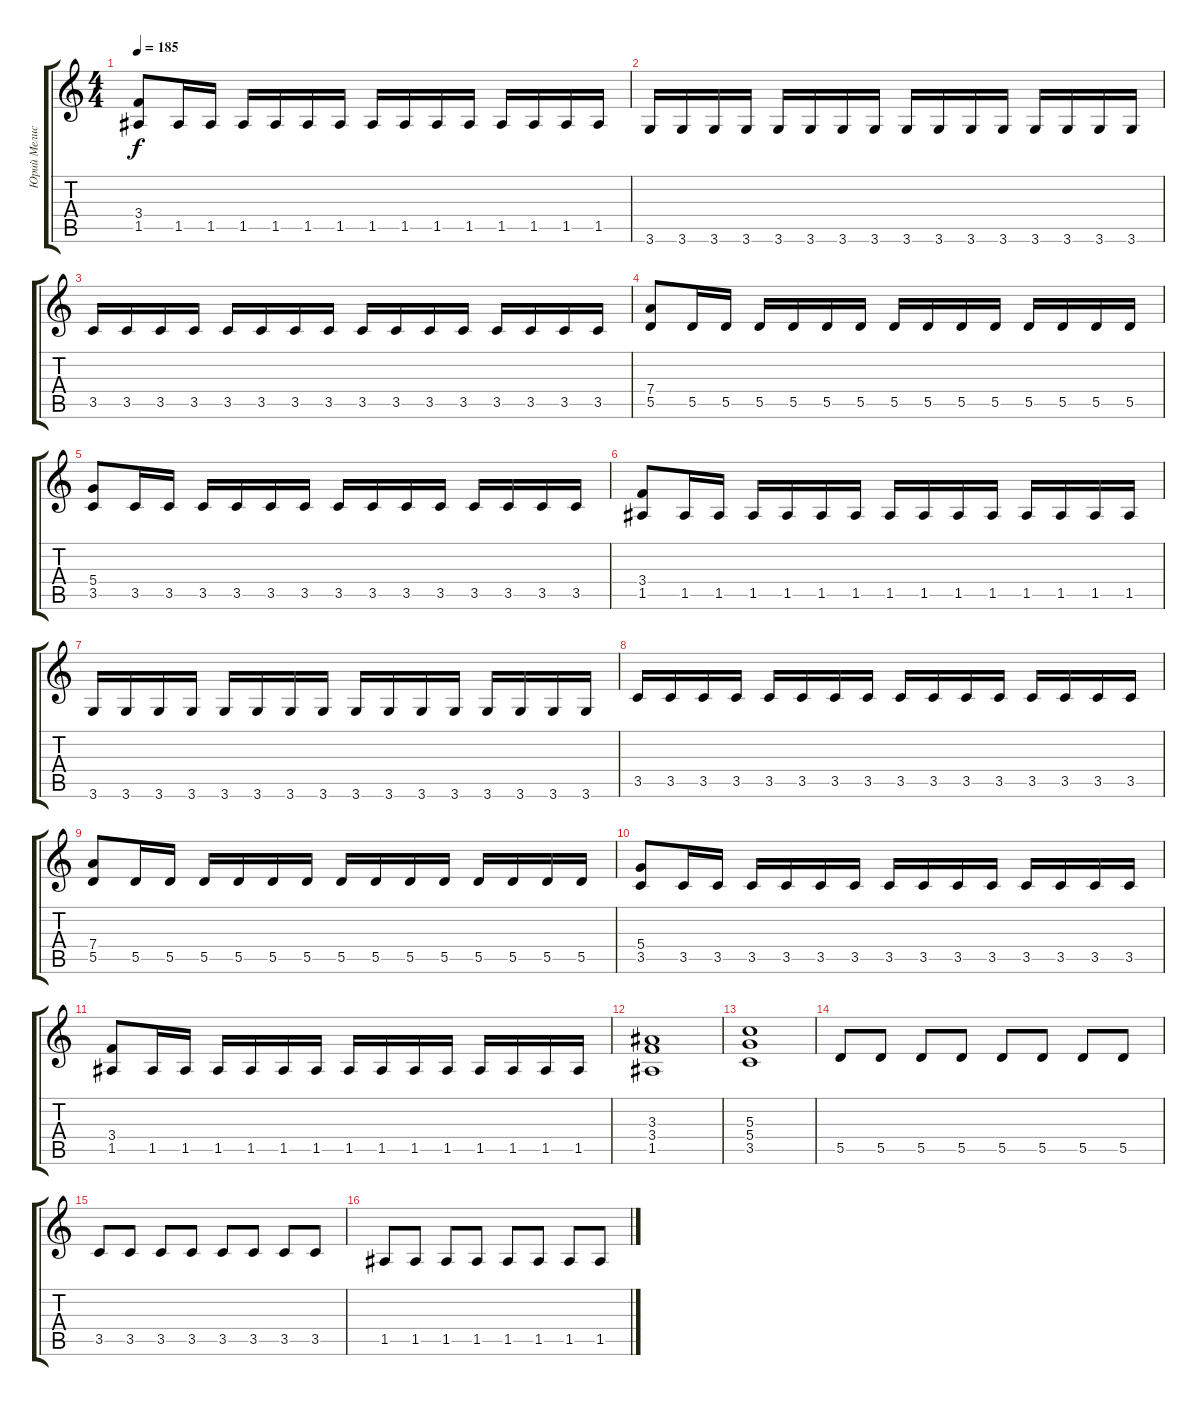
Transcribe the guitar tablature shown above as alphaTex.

\track ("Юрий Мелисов" "Юрий Мелис") {instrument distortionguitar}
\staff {score tabs}
\tuning (E4 B3 G3 D3 A2 E2) {hide}
\ts (4 4)
\tempo 185
\clef g2
\ks c
(3.4 1.5).8{dy f} 1.5.16 1.5.16 1.5.16 1.5.16 1.5.16 1.5.16 1.5.16 1.5.16 1.5.16 1.5.16 1.5.16 1.5.16 1.5.16 1.5.16 |
3.6.16 3.6.16 3.6.16 3.6.16 3.6.16 3.6.16 3.6.16 3.6.16 3.6.16 3.6.16 3.6.16 3.6.16 3.6.16 3.6.16 3.6.16 3.6.16 |
3.5.16 3.5.16 3.5.16 3.5.16 3.5.16 3.5.16 3.5.16 3.5.16 3.5.16 3.5.16 3.5.16 3.5.16 3.5.16 3.5.16 3.5.16 3.5.16 |
(7.4 5.5).8 5.5.16 5.5.16 5.5.16 5.5.16 5.5.16 5.5.16 5.5.16 5.5.16 5.5.16 5.5.16 5.5.16 5.5.16 5.5.16 5.5.16 |
(5.4 3.5).8 3.5.16 3.5.16 3.5.16 3.5.16 3.5.16 3.5.16 3.5.16 3.5.16 3.5.16 3.5.16 3.5.16 3.5.16 3.5.16 3.5.16 |
(3.4 1.5).8 1.5.16 1.5.16 1.5.16 1.5.16 1.5.16 1.5.16 1.5.16 1.5.16 1.5.16 1.5.16 1.5.16 1.5.16 1.5.16 1.5.16 |
3.6.16 3.6.16 3.6.16 3.6.16 3.6.16 3.6.16 3.6.16 3.6.16 3.6.16 3.6.16 3.6.16 3.6.16 3.6.16 3.6.16 3.6.16 3.6.16 |
3.5.16 3.5.16 3.5.16 3.5.16 3.5.16 3.5.16 3.5.16 3.5.16 3.5.16 3.5.16 3.5.16 3.5.16 3.5.16 3.5.16 3.5.16 3.5.16 |
(7.4 5.5).8 5.5.16 5.5.16 5.5.16 5.5.16 5.5.16 5.5.16 5.5.16 5.5.16 5.5.16 5.5.16 5.5.16 5.5.16 5.5.16 5.5.16 |
(5.4 3.5).8 3.5.16 3.5.16 3.5.16 3.5.16 3.5.16 3.5.16 3.5.16 3.5.16 3.5.16 3.5.16 3.5.16 3.5.16 3.5.16 3.5.16 |
(3.4 1.5).8 1.5.16 1.5.16 1.5.16 1.5.16 1.5.16 1.5.16 1.5.16 1.5.16 1.5.16 1.5.16 1.5.16 1.5.16 1.5.16 1.5.16 |
(3.3 3.4 1.5).1 |
(5.3 5.4 3.5).1 |
5.5.8 5.5.8 5.5.8 5.5.8 5.5.8 5.5.8 5.5.8 5.5.8 |
3.5.8 3.5.8 3.5.8 3.5.8 3.5.8 3.5.8 3.5.8 3.5.8 |
1.5.8 1.5.8 1.5.8 1.5.8 1.5.8 1.5.8 1.5.8 1.5.8
